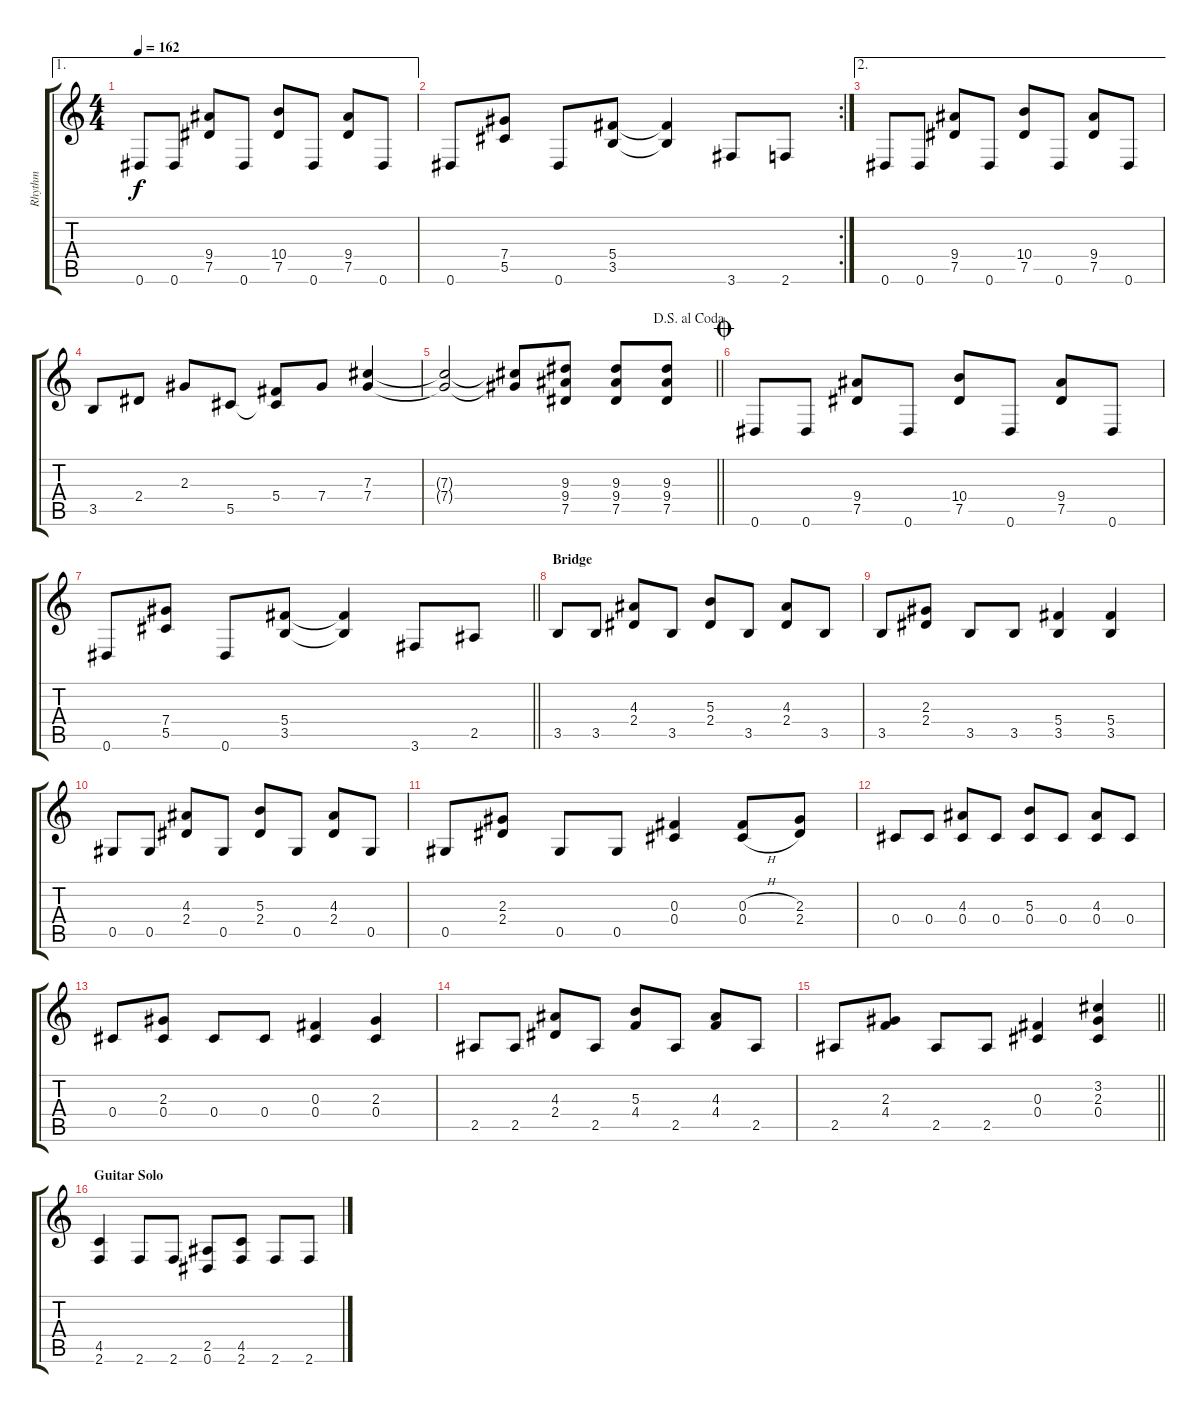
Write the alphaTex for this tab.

\track ("Rhythm" "Rhythm") {instrument distortionguitar}
\staff {score tabs}
\tuning (Eb4 Bb3 Gb3 Db3 Ab2 Eb2) {hide}
\ae 1
\ts (4 4)
\tempo 162
\clef g2
\ks c
0.6.8{dy f} 0.6.8 (9.4 7.5).8 0.6.8 (10.4 7.5).8 0.6.8 (9.4 7.5).8 0.6.8 |
\rc 2
0.6.8 (7.4 5.5).8 0.6.8 (5.4 3.5).8 (5.4{t} 3.5{t}).4 3.6.8 2.6.8 |
\ae 2
0.6.8 0.6.8 (9.4 7.5).8 0.6.8 (10.4 7.5).8 0.6.8 (9.4 7.5).8 0.6.8 |
3.5.8 2.4.8 2.3.8 5.5.8 (5.4 5.5{t}).8 7.4.8 (7.3 7.4).4 |
\jump dalsegnoalcoda
\barLineRight lightlight
(7.3{t} 7.4{t}).2 (7.3{t} 7.4{t}).8 (9.3 9.4 7.5).8 (9.3 9.4 7.5).8 (9.3 9.4 7.5).8 |
\jump coda
0.6.8 0.6.8 (9.4 7.5).8 0.6.8 (10.4 7.5).8 0.6.8 (9.4 7.5).8 0.6.8 |
\barLineRight lightlight
0.6.8 (7.4 5.5).8 0.6.8 (5.4 3.5).8 (5.4{t} 3.5{t}).4 3.6.8 2.5.8 |
\section ("" "Bridge")
3.5.8 3.5.8 (4.3 2.4).8 3.5.8 (5.3 2.4).8 3.5.8 (4.3 2.4).8 3.5.8 |
3.5.8 (2.3 2.4).8 3.5.8 3.5.8 (5.4 3.5).4 (5.4 3.5).4 |
0.5.8 0.5.8 (4.3 2.4).8 0.5.8 (5.3 2.4).8 0.5.8 (4.3 2.4).8 0.5.8 |
0.5.8 (2.3 2.4).8 0.5.8 0.5.8 (0.3 0.4).4 (0.3{h} 0.4{h}).8 (2.3 2.4).8 |
0.4.8 0.4.8 (4.3 0.4).8 0.4.8 (5.3 0.4).8 0.4.8 (4.3 0.4).8 0.4.8 |
0.4.8 (2.3 0.4).8 0.4.8 0.4.8 (0.3 0.4).4 (2.3 0.4).4 |
2.5.8 2.5.8 (4.3 2.4).8 2.5.8 (5.3 4.4).8 2.5.8 (4.3 4.4).8 2.5.8 |
\barLineRight lightlight
2.5.8 (2.3 4.4).8 2.5.8 2.5.8 (0.3 0.4).4 (3.2 2.3 0.4).4 |
\section ("" "Guitar Solo")
(4.5 2.6).4 2.6.8 2.6.8 (2.5 0.6).8 (4.5 2.6).8 2.6.8 2.6.8
